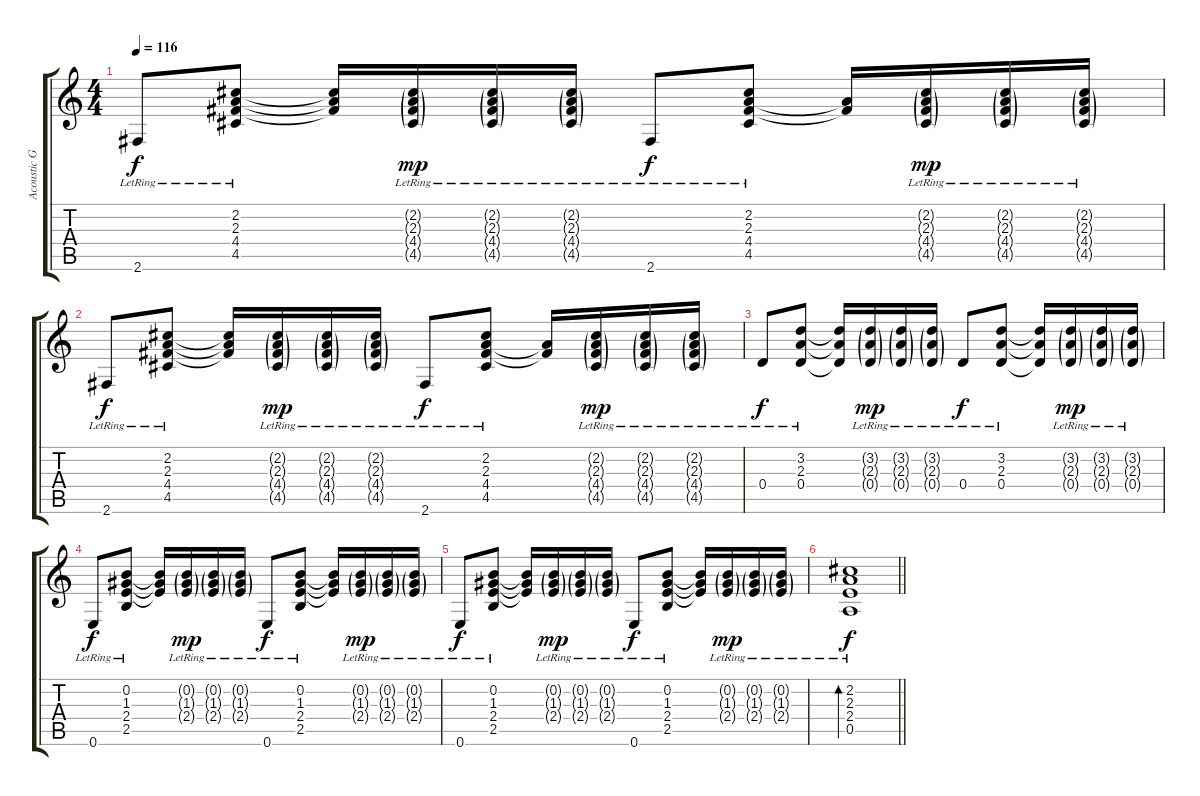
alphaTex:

\track ("Acoustic Guitar" "Acoustic G") {instrument acousticguitarsteel}
\staff {score tabs}
\tuning (E4 B3 G3 D3 A2 E2) {hide}
\ts (4 4)
\tempo 116
\clef g2
\ks c
2.6{lr}.8{dy f} (2.2{lr} 2.3{lr} 4.4{lr} 4.5{lr}).8 (2.2{t} 2.3{t} 4.4{t}).16 (2.2{g lr} 2.3{g lr} 4.4{g lr} 4.5{g lr}).16{dy mp} (2.2{g lr} 2.3{g lr} 4.4{g lr} 4.5{g lr}).16 (2.2{g lr} 2.3{g lr} 4.4{g lr} 4.5{g lr}).16 2.6{lr}.8{dy f} (2.2{lr} 2.3{lr} 4.4{lr} 4.5{lr}).8 (2.3{t} 4.4{t}).16 (2.2{g lr} 2.3{g lr} 4.4{g lr} 4.5{g lr}).16{dy mp} (2.2{g lr} 2.3{g lr} 4.4{g lr} 4.5{g lr}).16 (2.2{g lr} 2.3{g lr} 4.4{g lr} 4.5{g lr}).16 |
2.6{lr}.8{dy f} (2.2{lr} 2.3{lr} 4.4{lr} 4.5{lr}).8 (2.2{t} 2.3{t} 4.4{t}).16 (2.2{g lr} 2.3{g lr} 4.4{g lr} 4.5{g lr}).16{dy mp} (2.2{g lr} 2.3{g lr} 4.4{g lr} 4.5{g lr}).16 (2.2{g lr} 2.3{g lr} 4.4{g lr} 4.5{g lr}).16 2.6{lr}.8{dy f} (2.2{lr} 2.3{lr} 4.4{lr} 4.5{lr}).8 (2.3{t} 4.4{t}).16 (2.2{g lr} 2.3{g lr} 4.4{g lr} 4.5{g lr}).16{dy mp} (2.2{g lr} 2.3{g lr} 4.4{g lr} 4.5{g lr}).16 (2.2{g lr} 2.3{g lr} 4.4{g lr} 4.5{g lr}).16 |
0.4{lr}.8{dy f} (3.2{lr} 2.3 0.4{lr}).8 (3.2{t} 2.3{t} 0.4{t}).16 (3.2{g} 2.3{g} 0.4{g lr}).16{dy mp} (3.2{g} 2.3{g lr} 0.4{g}).16 (3.2{g} 2.3{g} 0.4{g lr}).16 0.4{lr}.8{dy f} (3.2{lr} 2.3 0.4{lr}).8 (3.2{t} 2.3{t} 0.4{t}).16 (3.2{g} 2.3{g} 0.4{g lr}).16{dy mp} (3.2{g} 2.3{g lr} 0.4{g}).16 (3.2{g} 2.3{g} 0.4{g lr}).16 |
0.6{lr}.8{dy f} (0.2{lr} 1.3{lr} 2.4{lr} 2.5{lr}).8 (0.2{t} 1.3{t} 2.4{t}).16 (0.2{g lr} 1.3{g lr} 2.4{g lr}).16{dy mp} (0.2{g lr} 1.3{g lr} 2.4{g lr}).16 (0.2{g lr} 1.3{g lr} 2.4{g lr}).16 0.6{lr}.8{dy f} (0.2{lr} 1.3{lr} 2.4{lr} 2.5{lr}).8 (0.2{t} 1.3{t} 2.4{t}).16 (0.2{g lr} 1.3{g lr} 2.4{g lr}).16{dy mp} (0.2{g lr} 1.3{g lr} 2.4{g lr}).16 (0.2{g lr} 1.3{g lr} 2.4{g lr}).16 |
0.6{lr}.8{dy f} (0.2{lr} 1.3{lr} 2.4{lr} 2.5{lr}).8 (0.2{t} 1.3{t} 2.4{t}).16 (0.2{g lr} 1.3{g lr} 2.4{g lr}).16{dy mp} (0.2{g lr} 1.3{g lr} 2.4{g lr}).16 (0.2{g lr} 1.3{g lr} 2.4{g lr}).16 0.6{lr}.8{dy f} (0.2{lr} 1.3{lr} 2.4{lr} 2.5{lr}).8 (0.2{t} 1.3{t} 2.4{t}).16 (0.2{g lr} 1.3{g lr} 2.4{g lr}).16{dy mp} (0.2{g lr} 1.3{g lr} 2.4{g lr}).16 (0.2{g lr} 1.3{g lr} 2.4{g lr}).16 |
\barLineRight lightlight
(2.2{lr} 2.3 2.4{lr} 0.5).1{bd 60 dy f}
